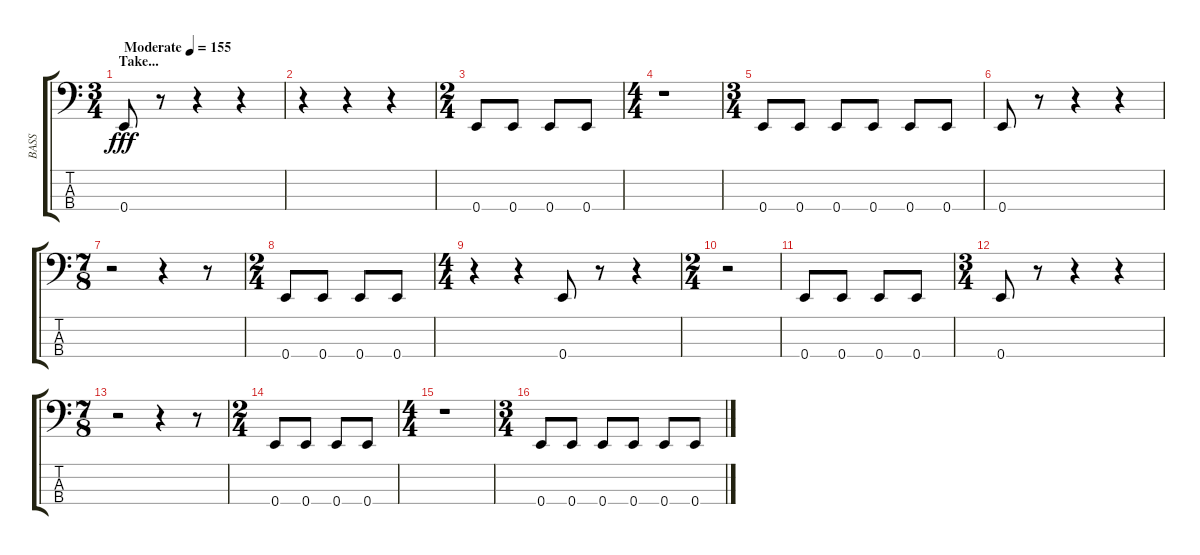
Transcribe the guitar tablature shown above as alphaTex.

\track ("BASS" "BASS") {instrument overdrivenguitar}
\staff {score tabs}
\tuning (G2 D2 A1 E1) {hide}
\ts (3 4)
\section ("" "Take...")
\tempo (155 "Moderate")
\clef f4
\ks c
0.4.8{dy fff instrument overdrivenguitar} r.8 r.4 r.4 |
r.4 r.4 r.4 |
\ts (2 4)
0.4.8 0.4.8 0.4.8 0.4.8 |
\ts (4 4)
r.1 |
\ts (3 4)
0.4.8 0.4.8 0.4.8 0.4.8 0.4.8 0.4.8 |
0.4.8 r.8 r.4 r.4 |
\ts (7 8)
r.2 r.4 r.8 |
\ts (2 4)
0.4.8 0.4.8 0.4.8 0.4.8 |
\ts (4 4)
r.4 r.4 0.4.8 r.8 r.4 |
\ts (2 4)
r.2 |
0.4.8 0.4.8 0.4.8 0.4.8 |
\ts (3 4)
0.4.8 r.8 r.4 r.4 |
\ts (7 8)
r.2 r.4 r.8 |
\ts (2 4)
0.4.8 0.4.8 0.4.8 0.4.8 |
\ts (4 4)
r.1 |
\ts (3 4)
0.4.8 0.4.8 0.4.8 0.4.8 0.4.8 0.4.8
